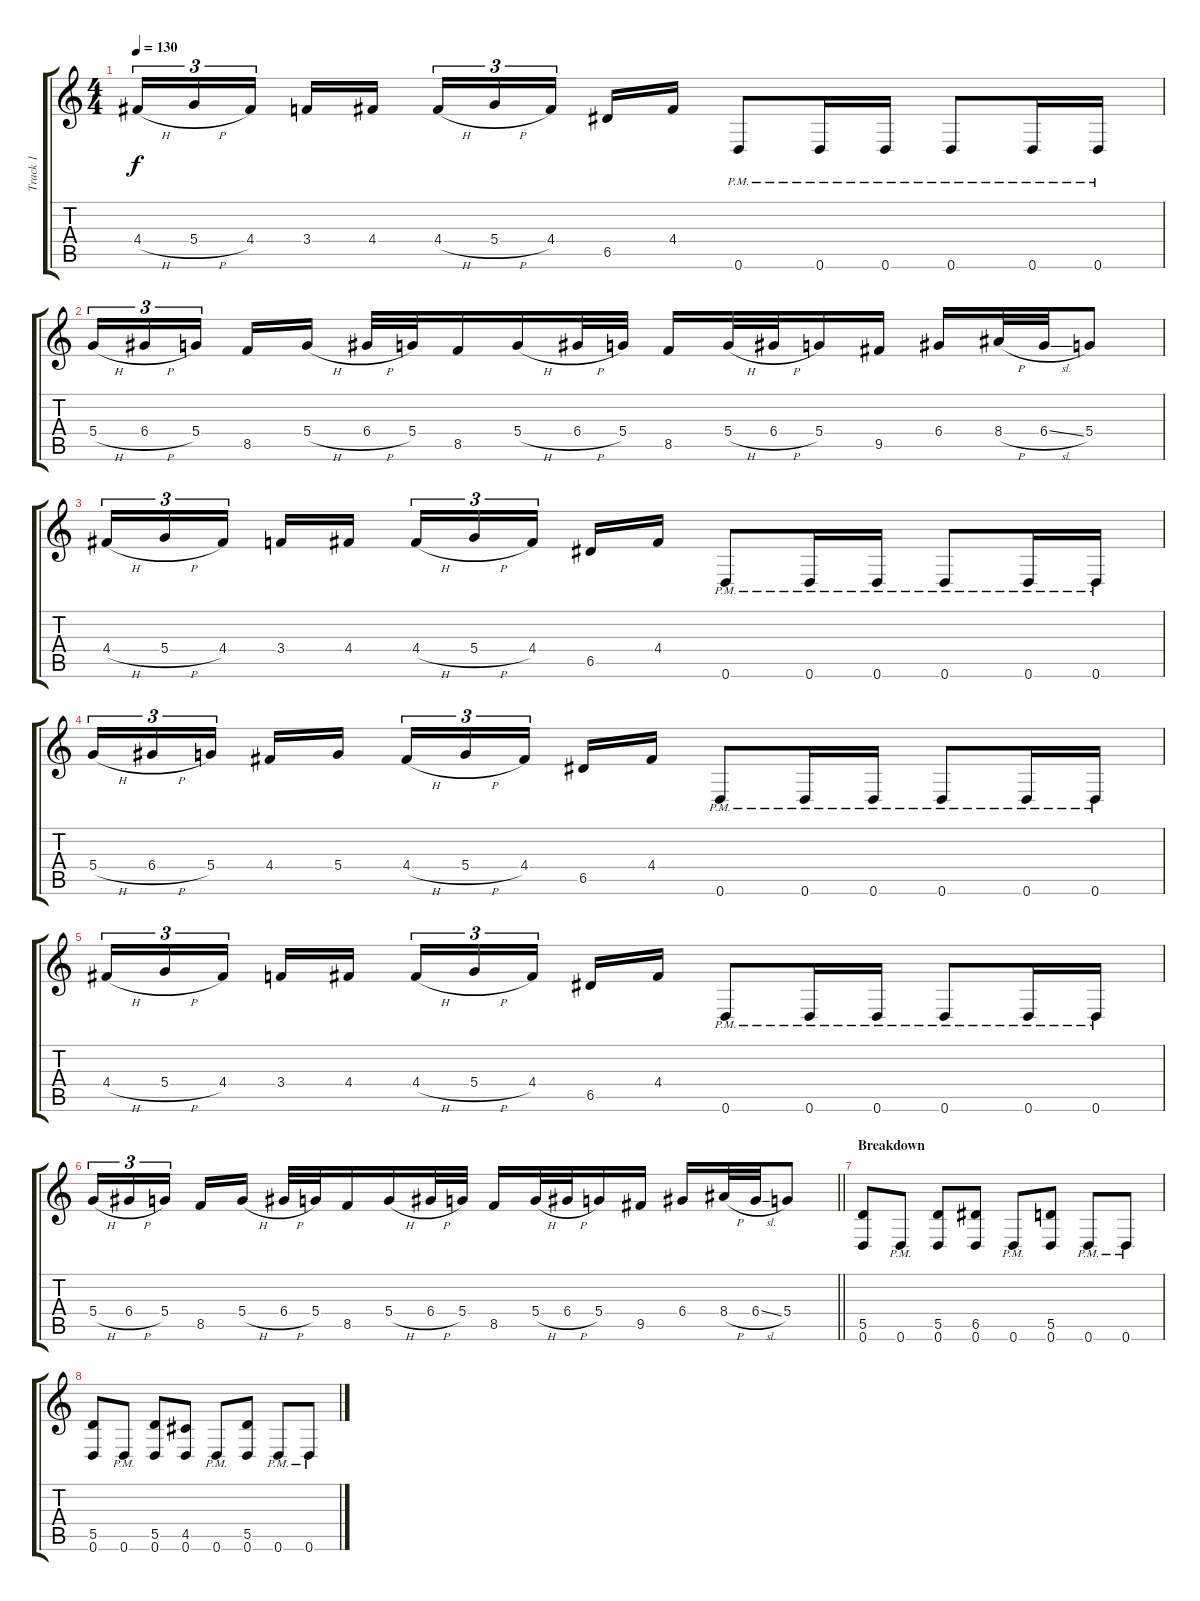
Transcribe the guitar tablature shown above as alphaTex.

\track ("Track 1" "Track 1") {instrument distortionguitar}
\staff {score tabs}
\tuning (E4 B3 G3 D3 A2 D2) {hide}
\ts (4 4)
\tempo 130
\clef g2
\ks c
4.4{h}.16{tu (3 2) dy f} 5.4{h}.16{tu (3 2)} 4.4.16{tu (3 2) beam splitsecondary} 3.4.16 4.4.16 4.4{h}.16{tu (3 2)} 5.4{h}.16{tu (3 2)} 4.4.16{tu (3 2) beam splitsecondary} 6.5.16 4.4.16 0.6{pm}.8 0.6{pm}.16 0.6{pm}.16 0.6{pm}.8 0.6{pm}.16 0.6{pm}.16 |
5.4{h}.16{tu (3 2)} 6.4{h}.16{tu (3 2)} 5.4.16{tu (3 2) beam splitsecondary} 8.5.16 5.4{h}.16 6.4{h}.32 5.4.32 8.5.16 5.4{h}.16 6.4{h}.32 5.4.32 8.5.16 5.4{h}.32 6.4{h}.32 5.4.16 9.5.16 6.4.16 8.4{h}.32 6.4{sl}.32 5.4.8 |
4.4{h}.16{tu (3 2)} 5.4{h}.16{tu (3 2)} 4.4.16{tu (3 2) beam splitsecondary} 3.4.16 4.4.16 4.4{h}.16{tu (3 2)} 5.4{h}.16{tu (3 2)} 4.4.16{tu (3 2) beam splitsecondary} 6.5.16 4.4.16 0.6{pm}.8 0.6{pm}.16 0.6{pm}.16 0.6{pm}.8 0.6{pm}.16 0.6{pm}.16 |
5.4{h}.16{tu (3 2)} 6.4{h}.16{tu (3 2)} 5.4.16{tu (3 2) beam splitsecondary} 4.4.16 5.4.16 4.4{h}.16{tu (3 2)} 5.4{h}.16{tu (3 2)} 4.4.16{tu (3 2) beam splitsecondary} 6.5.16 4.4.16 0.6{pm}.8 0.6{pm}.16 0.6{pm}.16 0.6{pm}.8 0.6{pm}.16 0.6{pm}.16 |
4.4{h}.16{tu (3 2)} 5.4{h}.16{tu (3 2)} 4.4.16{tu (3 2) beam splitsecondary} 3.4.16 4.4.16 4.4{h}.16{tu (3 2)} 5.4{h}.16{tu (3 2)} 4.4.16{tu (3 2) beam splitsecondary} 6.5.16 4.4.16 0.6{pm}.8 0.6{pm}.16 0.6{pm}.16 0.6{pm}.8 0.6{pm}.16 0.6{pm}.16 |
\barLineRight lightlight
5.4{h}.16{tu (3 2)} 6.4{h}.16{tu (3 2)} 5.4.16{tu (3 2) beam splitsecondary} 8.5.16 5.4{h}.16 6.4{h}.32 5.4.32 8.5.16 5.4{h}.16 6.4{h}.32 5.4.32 8.5.16 5.4{h}.32 6.4{h}.32 5.4.16 9.5.16 6.4.16 8.4{h}.32 6.4{sl}.32 5.4.8 |
\section ("" "Breakdown")
(5.5 0.6).8 0.6{pm}.8 (5.5 0.6).8 (6.5 0.6).8 0.6{pm}.8 (5.5 0.6).8 0.6{pm}.8 0.6{pm}.8 |
(5.5 0.6).8 0.6{pm}.8 (5.5 0.6).8 (4.5 0.6).8 0.6{pm}.8 (5.5 0.6).8 0.6{pm}.8 0.6{pm}.8
